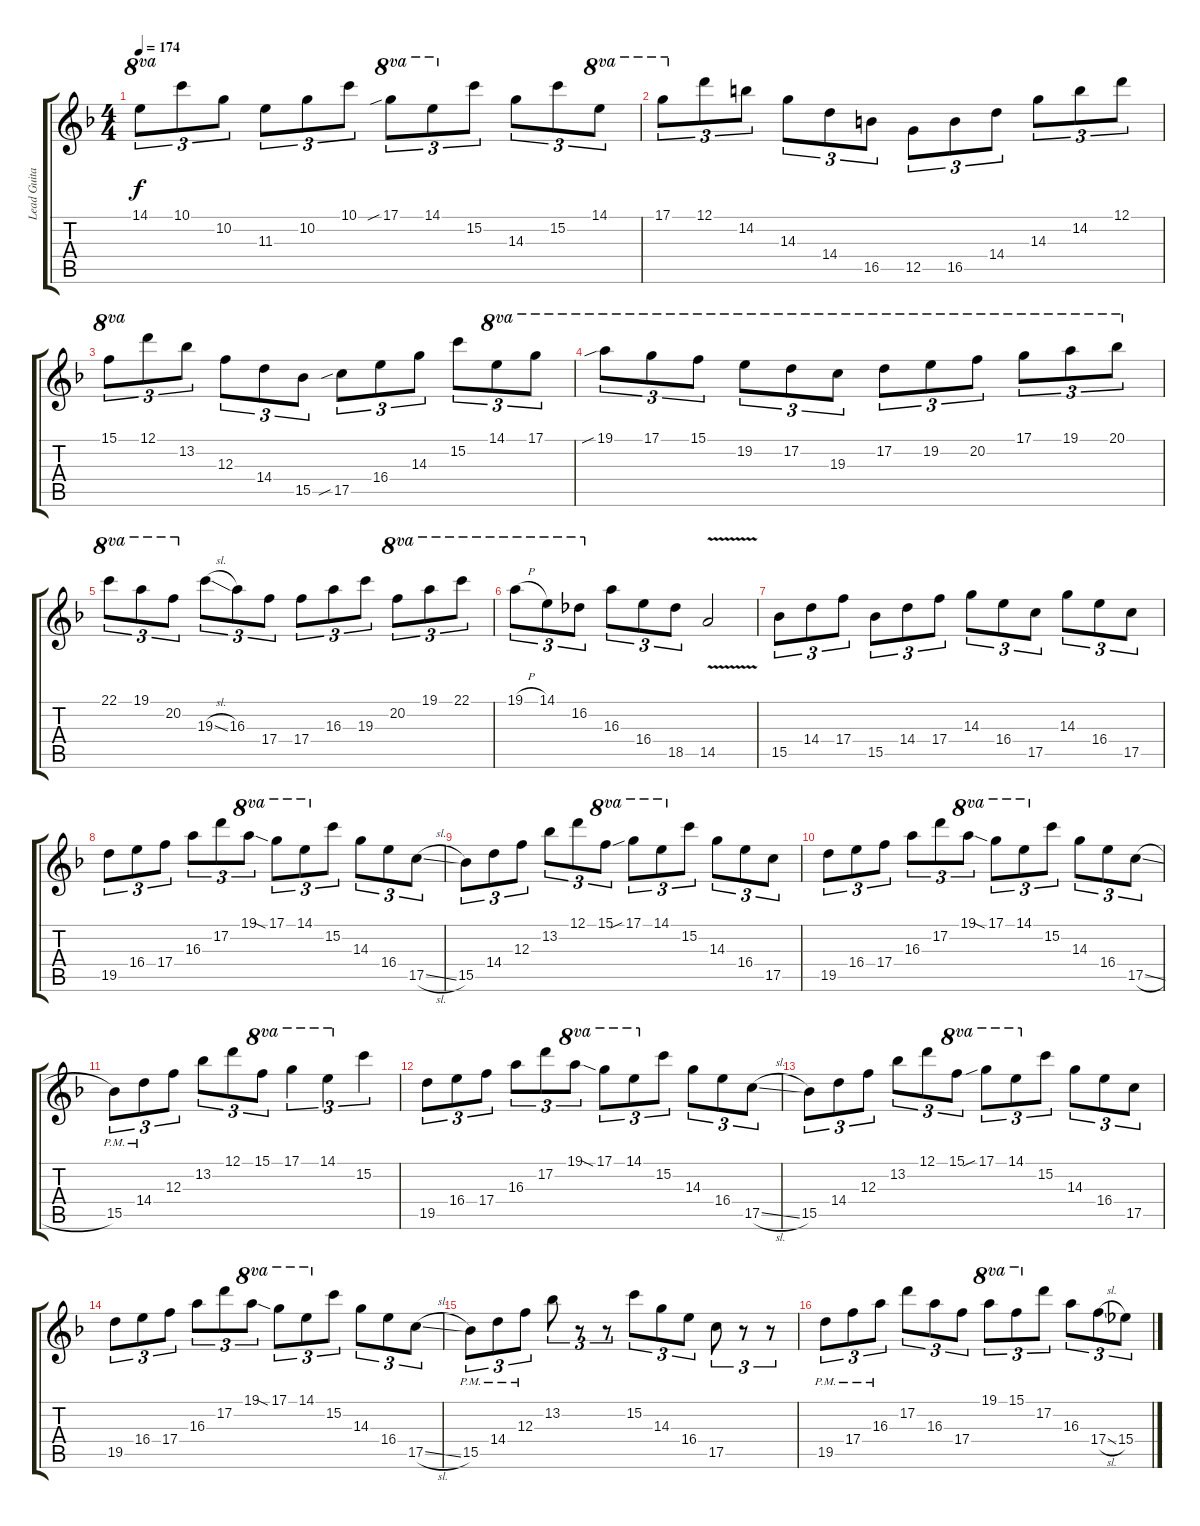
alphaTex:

\track ("Lead Guitar" "Lead Guita") {instrument distortionguitar}
\staff {score tabs}
\tuning (D4 A3 F3 C3 G2 D2) {hide}
\ts (4 4)
\tempo 174
\clef g2
\ks dminor
14.1.8{tu (3 2) ot 8va dy f} 10.1.8{tu (3 2)} 10.2.8{tu (3 2)} 11.3.8{tu (3 2)} 10.2.8{tu (3 2)} 10.1.8{tu (3 2)} 17.1{sib}.8{tu (3 2) ot 8va} 14.1.8{tu (3 2) ot 8va} 15.2.8{tu (3 2)} 14.3.8{tu (3 2)} 15.2.8{tu (3 2)} 14.1.8{tu (3 2) ot 8va} |
17.1.8{tu (3 2) ot 8va} 12.1.8{tu (3 2)} 14.2.8{tu (3 2)} 14.3.8{tu (3 2)} 14.4.8{tu (3 2)} 16.5.8{tu (3 2)} 12.5.8{tu (3 2)} 16.5.8{tu (3 2)} 14.4.8{tu (3 2)} 14.3.8{tu (3 2)} 14.2.8{tu (3 2)} 12.1.8{tu (3 2)} |
15.1.8{tu (3 2) ot 8va} 12.1.8{tu (3 2)} 13.2.8{tu (3 2)} 12.3.8{tu (3 2)} 14.4.8{tu (3 2)} 15.5.8{tu (3 2)} 17.5{sib}.8{tu (3 2)} 16.4.8{tu (3 2)} 14.3.8{tu (3 2)} 15.2.8{tu (3 2)} 14.1.8{tu (3 2) ot 8va} 17.1.8{tu (3 2) ot 8va} |
19.1{sib}.8{tu (3 2) ot 8va} 17.1.8{tu (3 2) ot 8va} 15.1.8{tu (3 2) ot 8va} 19.2.8{tu (3 2) ot 8va} 17.2.8{tu (3 2) ot 8va} 19.3.8{tu (3 2) ot 8va} 17.2.8{tu (3 2) ot 8va} 19.2.8{tu (3 2) ot 8va} 20.2.8{tu (3 2) ot 8va} 17.1.8{tu (3 2) ot 8va} 19.1.8{tu (3 2) ot 8va} 20.1.8{tu (3 2) ot 8va} |
22.1.8{tu (3 2) ot 8va} 19.1.8{tu (3 2) ot 8va} 20.2.8{tu (3 2) ot 8va} 19.3{sl}.8{tu (3 2)} 16.3.8{tu (3 2)} 17.4.8{tu (3 2)} 17.4.8{tu (3 2)} 16.3.8{tu (3 2)} 19.3.8{tu (3 2)} 20.2.8{tu (3 2) ot 8va} 19.1.8{tu (3 2) ot 8va} 22.1.8{tu (3 2) ot 8va} |
19.1{h}.8{tu (3 2) ot 8va} 14.1.8{tu (3 2) ot 8va} 16.2.8{tu (3 2) ot 8va} 16.3.8{tu (3 2)} 16.4.8{tu (3 2)} 18.5.8{tu (3 2)} 14.5{v}.2 |
15.5.8{tu (3 2)} 14.4.8{tu (3 2)} 17.4.8{tu (3 2)} 15.5.8{tu (3 2)} 14.4.8{tu (3 2)} 17.4.8{tu (3 2)} 14.3.8{tu (3 2)} 16.4.8{tu (3 2)} 17.5.8{tu (3 2)} 14.3.8{tu (3 2)} 16.4.8{tu (3 2)} 17.5.8{tu (3 2)} |
19.5.8{tu (3 2)} 16.4.8{tu (3 2)} 17.4.8{tu (3 2)} 16.3.8{tu (3 2)} 17.2.8{tu (3 2)} 19.1.8{tu (3 2) ot 8va} 17.1{sia}.8{tu (3 2) ot 8va} 14.1.8{tu (3 2) ot 8va} 15.2.8{tu (3 2)} 14.3.8{tu (3 2)} 16.4.8{tu (3 2)} 17.5{sl}.8{tu (3 2)} |
15.5.8{tu (3 2)} 14.4.8{tu (3 2)} 12.3.8{tu (3 2)} 13.2.8{tu (3 2)} 12.1.8{tu (3 2)} 15.1.8{tu (3 2) ot 8va} 17.1{sib}.8{tu (3 2) ot 8va} 14.1.8{tu (3 2) ot 8va} 15.2.8{tu (3 2)} 14.3.8{tu (3 2)} 16.4.8{tu (3 2)} 17.5.8{tu (3 2)} |
19.5.8{tu (3 2)} 16.4.8{tu (3 2)} 17.4.8{tu (3 2)} 16.3.8{tu (3 2)} 17.2.8{tu (3 2)} 19.1.8{tu (3 2) ot 8va} 17.1{sia}.8{tu (3 2) ot 8va} 14.1.8{tu (3 2) ot 8va} 15.2.8{tu (3 2)} 14.3.8{tu (3 2)} 16.4.8{tu (3 2)} 17.5{sl}.8{tu (3 2)} |
15.5{pm}.8{tu (3 2)} 14.4{pm}.8{tu (3 2)} 12.3.8{tu (3 2)} 13.2.8{tu (3 2)} 12.1.8{tu (3 2)} 15.1.8{tu (3 2) ot 8va} 17.1.4{tu (3 2) ot 8va} 14.1.4{tu (3 2) ot 8va} 15.2.4{tu (3 2)} |
19.5.8{tu (3 2)} 16.4.8{tu (3 2)} 17.4.8{tu (3 2)} 16.3.8{tu (3 2)} 17.2.8{tu (3 2)} 19.1.8{tu (3 2) ot 8va} 17.1{sia}.8{tu (3 2) ot 8va} 14.1.8{tu (3 2) ot 8va} 15.2.8{tu (3 2)} 14.3.8{tu (3 2)} 16.4.8{tu (3 2)} 17.5{sl}.8{tu (3 2)} |
15.5.8{tu (3 2)} 14.4.8{tu (3 2)} 12.3.8{tu (3 2)} 13.2.8{tu (3 2)} 12.1.8{tu (3 2)} 15.1.8{tu (3 2) ot 8va} 17.1{sib}.8{tu (3 2) ot 8va} 14.1.8{tu (3 2) ot 8va} 15.2.8{tu (3 2)} 14.3.8{tu (3 2)} 16.4.8{tu (3 2)} 17.5.8{tu (3 2)} |
19.5.8{tu (3 2)} 16.4.8{tu (3 2)} 17.4.8{tu (3 2)} 16.3.8{tu (3 2)} 17.2.8{tu (3 2)} 19.1.8{tu (3 2) ot 8va} 17.1{sia}.8{tu (3 2) ot 8va} 14.1.8{tu (3 2) ot 8va} 15.2.8{tu (3 2)} 14.3.8{tu (3 2)} 16.4.8{tu (3 2)} 17.5{sl}.8{tu (3 2)} |
15.5{pm}.8{tu (3 2)} 14.4{pm}.8{tu (3 2)} 12.3{pm}.8{tu (3 2)} 13.2.8{tu (3 2)} r.8{tu (3 2)} r.8{tu (3 2)} 15.2.8{tu (3 2)} 14.3.8{tu (3 2)} 16.4.8{tu (3 2)} 17.5.8{tu (3 2)} r.8{tu (3 2)} r.8{tu (3 2)} |
19.5{pm}.8{tu (3 2)} 17.4{pm}.8{tu (3 2)} 16.3{pm}.8{tu (3 2)} 17.2.8{tu (3 2)} 16.3.8{tu (3 2)} 17.4.8{tu (3 2)} 19.1.8{tu (3 2) ot 8va} 15.1.8{tu (3 2) ot 8va} 17.2.8{tu (3 2)} 16.3.8{tu (3 2)} 17.4{sl}.8{tu (3 2)} 15.4.8{tu (3 2)}
